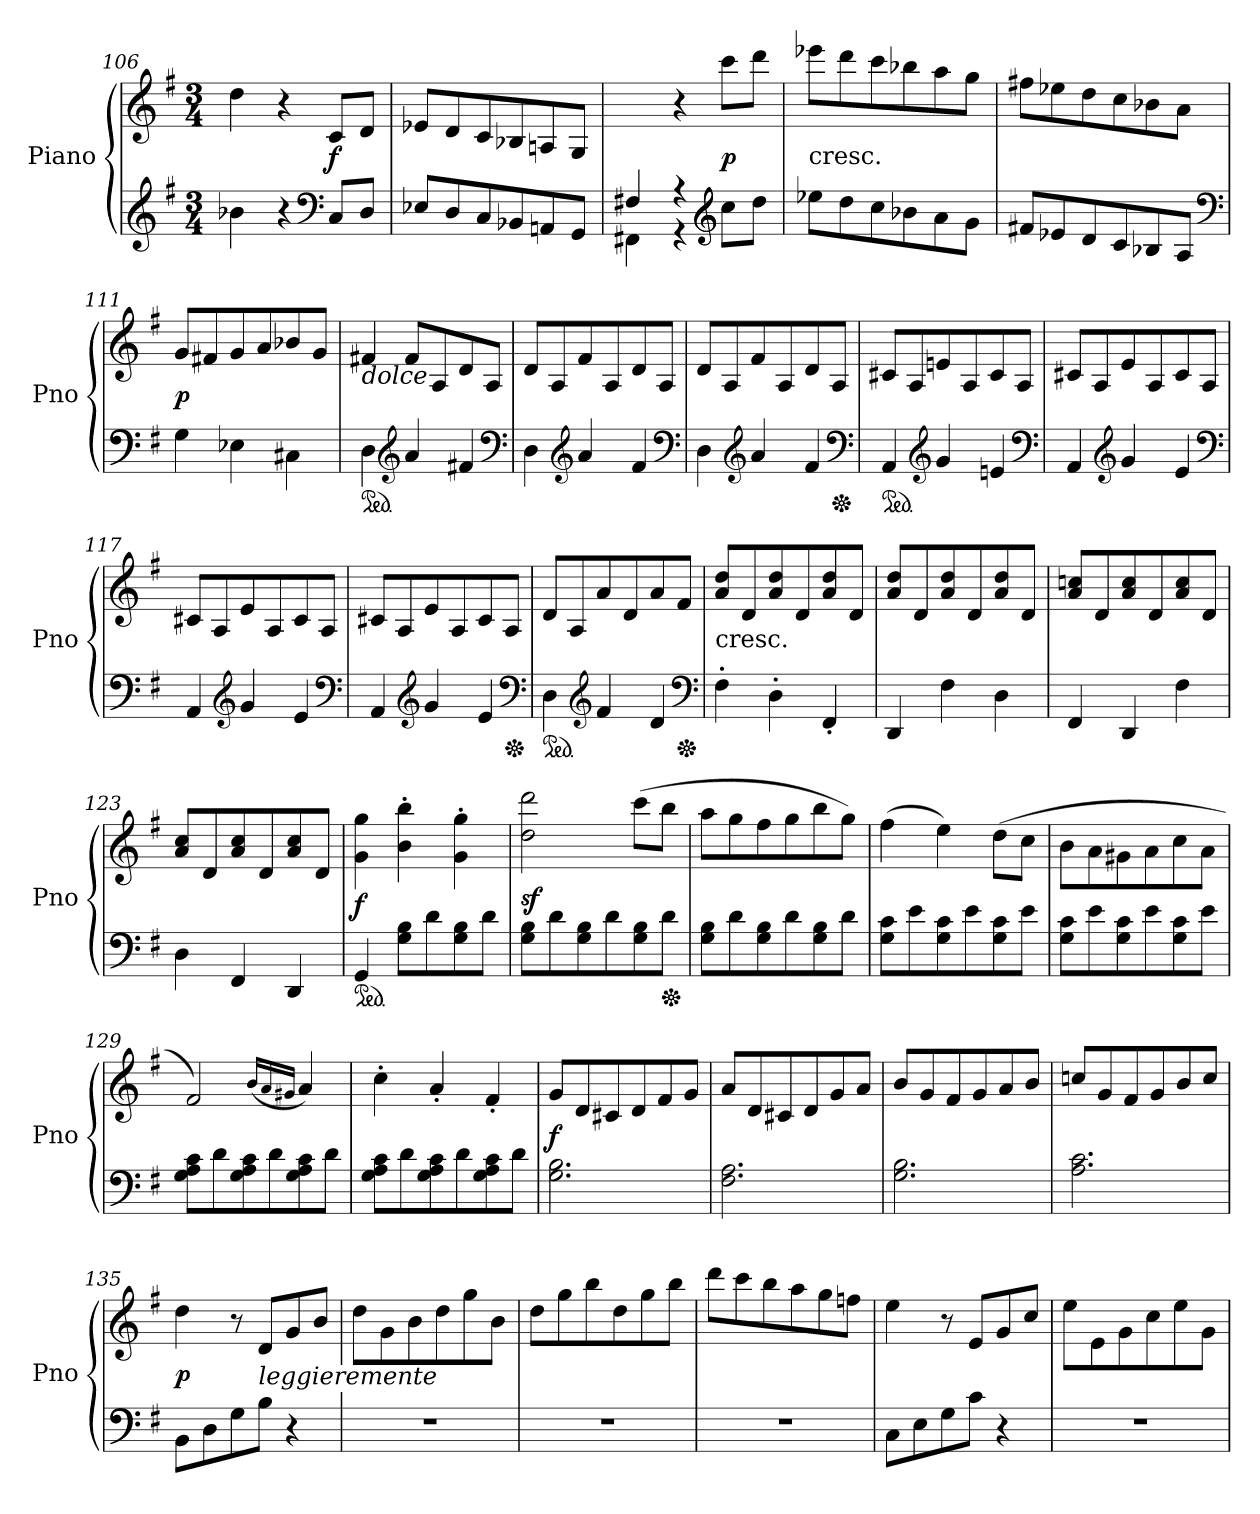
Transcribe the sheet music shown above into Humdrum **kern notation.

**kern	**kern	**dynam
*part1	*part1	*part1
*staff2	*staff1	*staff1/2
*I"Piano	*	*
*I'Pno	*	*
*clefG2	*clefG2	*
*k[f#]	*k[f#]	*
*G:	*G:	*
*M3/4	*M3/4	*
=106	=106	=106
4b-X	4dd	.
4r	4r	.
*clefF4	*	*
8CL	8cL	f
8DJ	8dJ	.
=107	=107	=107
8E-XL	8e-XL	.
8D	8d	.
8C	8c	.
8BB-X	8B-X	.
8AAn	8An	.
8GGJ	8GJ	.
=108	=108	=108
*^	*	*
4F#X	4FF#X	4ryy	.
4r	4r	4r	.
*clefG2	*	*	*
4ryy	8ccL	8cccL	p
.	8ddJ	8dddJ	.
=109	=109	=109	=109
!	!	!LO:TX:c:t=cresc.	!
*v	*v	*	*
8ee-XL	8eee-XL	.
8dd	8ddd	.
8cc	8ccc	.
8b-X	8bb-X	.
8a	8aa	.
8gJ	8ggJ	.
=110	=110	=110
8f#XL	8ff#XL	.
8e-X	8ee-X	.
8d	8dd	.
8c	8cc	.
8B-X	8b-X	.
8AJ	8aJ	.
*clefF4	*	*
=111	=111	=111
4G	8gL	p
.	8f#X	.
4E-X	8g	.
.	8a	.
4C#X\	8b-X	.
.	8gJ	.
=112	=112	=112
!	!LO:TX:b:i:t=dolce	!
*ped	*	*
4D	4f#X	.
*clefG2	*	*
4a	8f#L	.
.	8A	.
4f#X	8d	.
.	8AJ	.
*clefF4	*	*
=113	=113	=113
4D	8dL	.
.	8A	.
*clefG2	*	*
4a	8f#	.
.	8A	.
4f#	8d	.
.	8AJ	.
*clefF4	*	*
=114	=114	=114
4D	8dL	.
.	8A	.
*clefG2	*	*
4a	8f#	.
.	8A	.
4f#	8d	.
*Xped	*	*
.	8AJ	.
*clefF4	*	*
=115	=115	=115
*ped	*	*
4AA	8c#XL	.
.	8A	.
*clefG2	*	*
4g	8en	.
.	8A	.
4en	8c#	.
.	8AJ	.
*clefF4	*	*
=116	=116	=116
4AA	8c#XL	.
.	8A	.
*clefG2	*	*
4g	8e	.
.	8A	.
4e	8c#	.
.	8AJ	.
*clefF4	*	*
=117	=117	=117
4AA	8c#XL	.
.	8A	.
*clefG2	*	*
4g	8e	.
.	8A	.
4e	8c#	.
.	8AJ	.
*clefF4	*	*
=118	=118	=118
4AA	8c#XL	.
.	8A	.
*clefG2	*	*
4g	8e	.
.	8A	.
4e	8c#	.
*Xped	*	*
.	8AJ	.
*clefF4	*	*
=119	=119	=119
*ped	*	*
4D	8dL	.
.	8A	.
*clefG2	*	*
4f#	8a	.
.	8d	.
4d	8a	.
*Xped	*	*
.	8f#J	.
*clefF4	*	*
=120	=120	=120
!	!LO:TX:c:t=cresc.	!
4F#'	8a 8ddL	.
.	8d	.
4D'	8a 8dd	.
.	8d	.
4FF#'	8a 8dd	.
.	8dJ	.
=121	=121	=121
4DD	8a 8ddL	.
.	8d	.
4F#	8a 8dd	.
.	8d	.
4D	8a 8dd	.
.	8dJ	.
=122	=122	=122
4FF#	8a 8ccnL	.
.	8d	.
4DD	8a 8cc	.
.	8d	.
4F#	8a 8cc	.
.	8dJ	.
=123	=123	=123
4D	8a 8ccL	.
.	8d	.
4FF#	8a 8cc	.
.	8d	.
4DD	8a 8cc	.
.	8dJ	.
=124	=124	=124
*ped	*	*
4GG	4g 4gg	f
8G 8BL	4b' 4bb'	.
8d	.	.
8G 8B	4g' 4gg'	.
8dJ	.	.
=125	=125	=125
8G 8BL	2dd 2ddd	sf
8d	.	.
8G 8B	.	.
8d	.	.
8G 8B	(8cccL	.
*Xped	*	*
8dJ	8bbJ	.
=126	=126	=126
8G 8BL	8aaL	.
8d	8gg	.
8G 8B	8ff#	.
8d	8gg	.
8G 8B	8bb	.
8dJ	8ggJ)	.
=127	=127	=127
8G 8cL	(4ff#	.
8e	.	.
8G 8c	4ee)	.
8e	.	.
8G 8c	(8ddL	.
8eJ	8ccJ	.
=128	=128	=128
8G 8cL	8b\L	.
8e	8a\	.
8G 8c	8g#X\	.
8e	8a\	.
8G 8c	8cc\	.
8eJ	8a\J	.
=129	=129	=129
8G 8A 8cL	2f#)	.
8d	.	.
8G 8A 8c	.	.
8d	.	.
.	(16qbLL	.
.	16qa	.
.	16qg#XJJ	.
8G 8A 8c	4a)	.
8dJ	.	.
=130	=130	=130
8G 8A 8cL	4cc'	.
8d	.	.
8G 8A 8c	4a'	.
8d	.	.
8G 8A 8c	4f#'	.
8dJ	.	.
=131	=131	=131
2.G 2.B	8gL	f
.	8d	.
.	8c#X	.
.	8d	.
.	8f#	.
.	8gJ	.
=132	=132	=132
2.F# 2.A	8aL	.
.	8d	.
.	8c#X	.
.	8d	.
.	8g	.
.	8aJ	.
=133	=133	=133
2.G 2.B	8bL	.
.	8g	.
.	8f#	.
.	8g	.
.	8a	.
.	8bJ	.
=134	=134	=134
2.A 2.c	8ccnL	.
.	8g	.
.	8f#	.
.	8g	.
.	8b	.
.	8ccJ	.
=135	=135	=135
8BBL	4dd	p
8D	.	.
8G	8r	.
!	!LO:TX:b:i:t=leggieremente	!
8BJ	8dL	.
4r	8g	.
.	8bJ	.
=136	=136	=136
2.r	8ddL	.
.	8g	.
.	8b	.
.	8dd	.
.	8gg	.
.	8bJ	.
=137	=137	=137
2.r	8ddL	.
.	8gg	.
.	8bb	.
.	8dd	.
.	8gg	.
.	8bbJ	.
=138	=138	=138
2.r	8dddL	.
.	8ccc	.
.	8bb	.
.	8aa	.
.	8gg	.
.	8ffnJ	.
=139	=139	=139
8CL	4ee	.
8E	.	.
8G	8r	.
8cJ	8eL	.
4r	8g	.
.	8ccJ	.
=140	=140	=140
2.r	8ee\L	.
.	8e\	.
.	8g\	.
.	8cc\	.
.	8ee\	.
.	8g\J	.
=	=	=
*-	*-	*-
